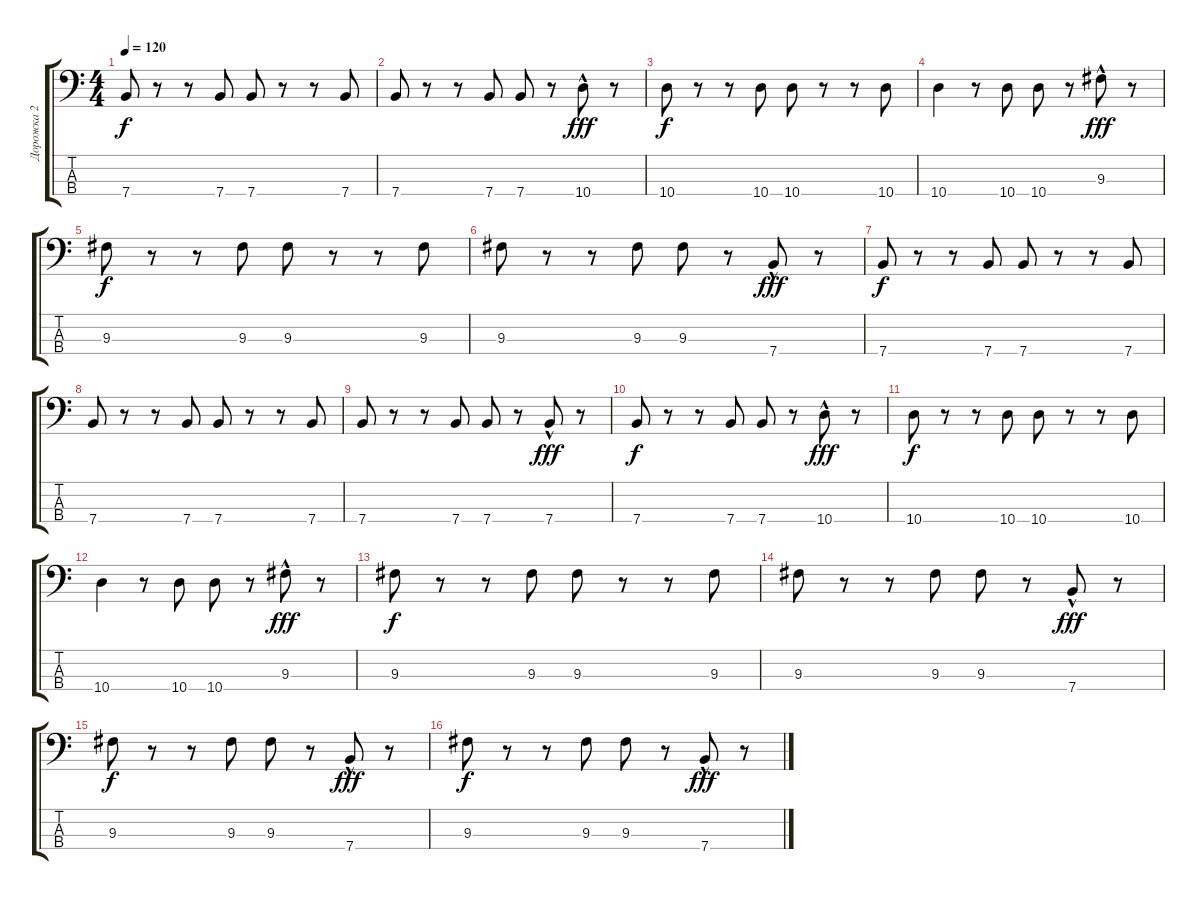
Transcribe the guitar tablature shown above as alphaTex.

\track ("Дорожка 2" "Дорожка 2") {instrument electricbassfinger}
\staff {score tabs}
\tuning (G2 D2 A1 E1) {hide}
\ts (4 4)
\tempo 120
\clef f4
\ks c
7.4.8{dy f} r.8 r.8 7.4.8 7.4.8 r.8 r.8 7.4.8 |
7.4.8 r.8 r.8 7.4.8 7.4.8 r.8 10.4{hac}.8{dy fff} r.8 |
10.4.8{dy f} r.8 r.8 10.4.8 10.4.8 r.8 r.8 10.4.8 |
10.4.4 r.8 10.4.8 10.4.8 r.8 9.3{hac}.8{dy fff} r.8 |
9.3.8{dy f} r.8 r.8 9.3.8 9.3.8 r.8 r.8 9.3.8 |
9.3.8 r.8 r.8 9.3.8 9.3.8 r.8 7.4{hac}.8{dy fff} r.8 |
7.4.8{dy f} r.8 r.8 7.4.8 7.4.8 r.8 r.8 7.4.8 |
7.4.8 r.8 r.8 7.4.8 7.4.8 r.8 r.8 7.4.8 |
7.4.8 r.8 r.8 7.4.8 7.4.8 r.8 7.4{hac}.8{dy fff} r.8 |
7.4.8{dy f} r.8 r.8 7.4.8 7.4.8 r.8 10.4{hac}.8{dy fff} r.8 |
10.4.8{dy f} r.8 r.8 10.4.8 10.4.8 r.8 r.8 10.4.8 |
10.4.4 r.8 10.4.8 10.4.8 r.8 9.3{hac}.8{dy fff} r.8 |
9.3.8{dy f} r.8 r.8 9.3.8 9.3.8 r.8 r.8 9.3.8 |
9.3.8 r.8 r.8 9.3.8 9.3.8 r.8 7.4{hac}.8{dy fff} r.8 |
9.3.8{dy f} r.8 r.8 9.3.8 9.3.8 r.8 7.4{hac}.8{dy fff} r.8 |
9.3.8{dy f} r.8 r.8 9.3.8 9.3.8 r.8 7.4{hac}.8{dy fff} r.8
